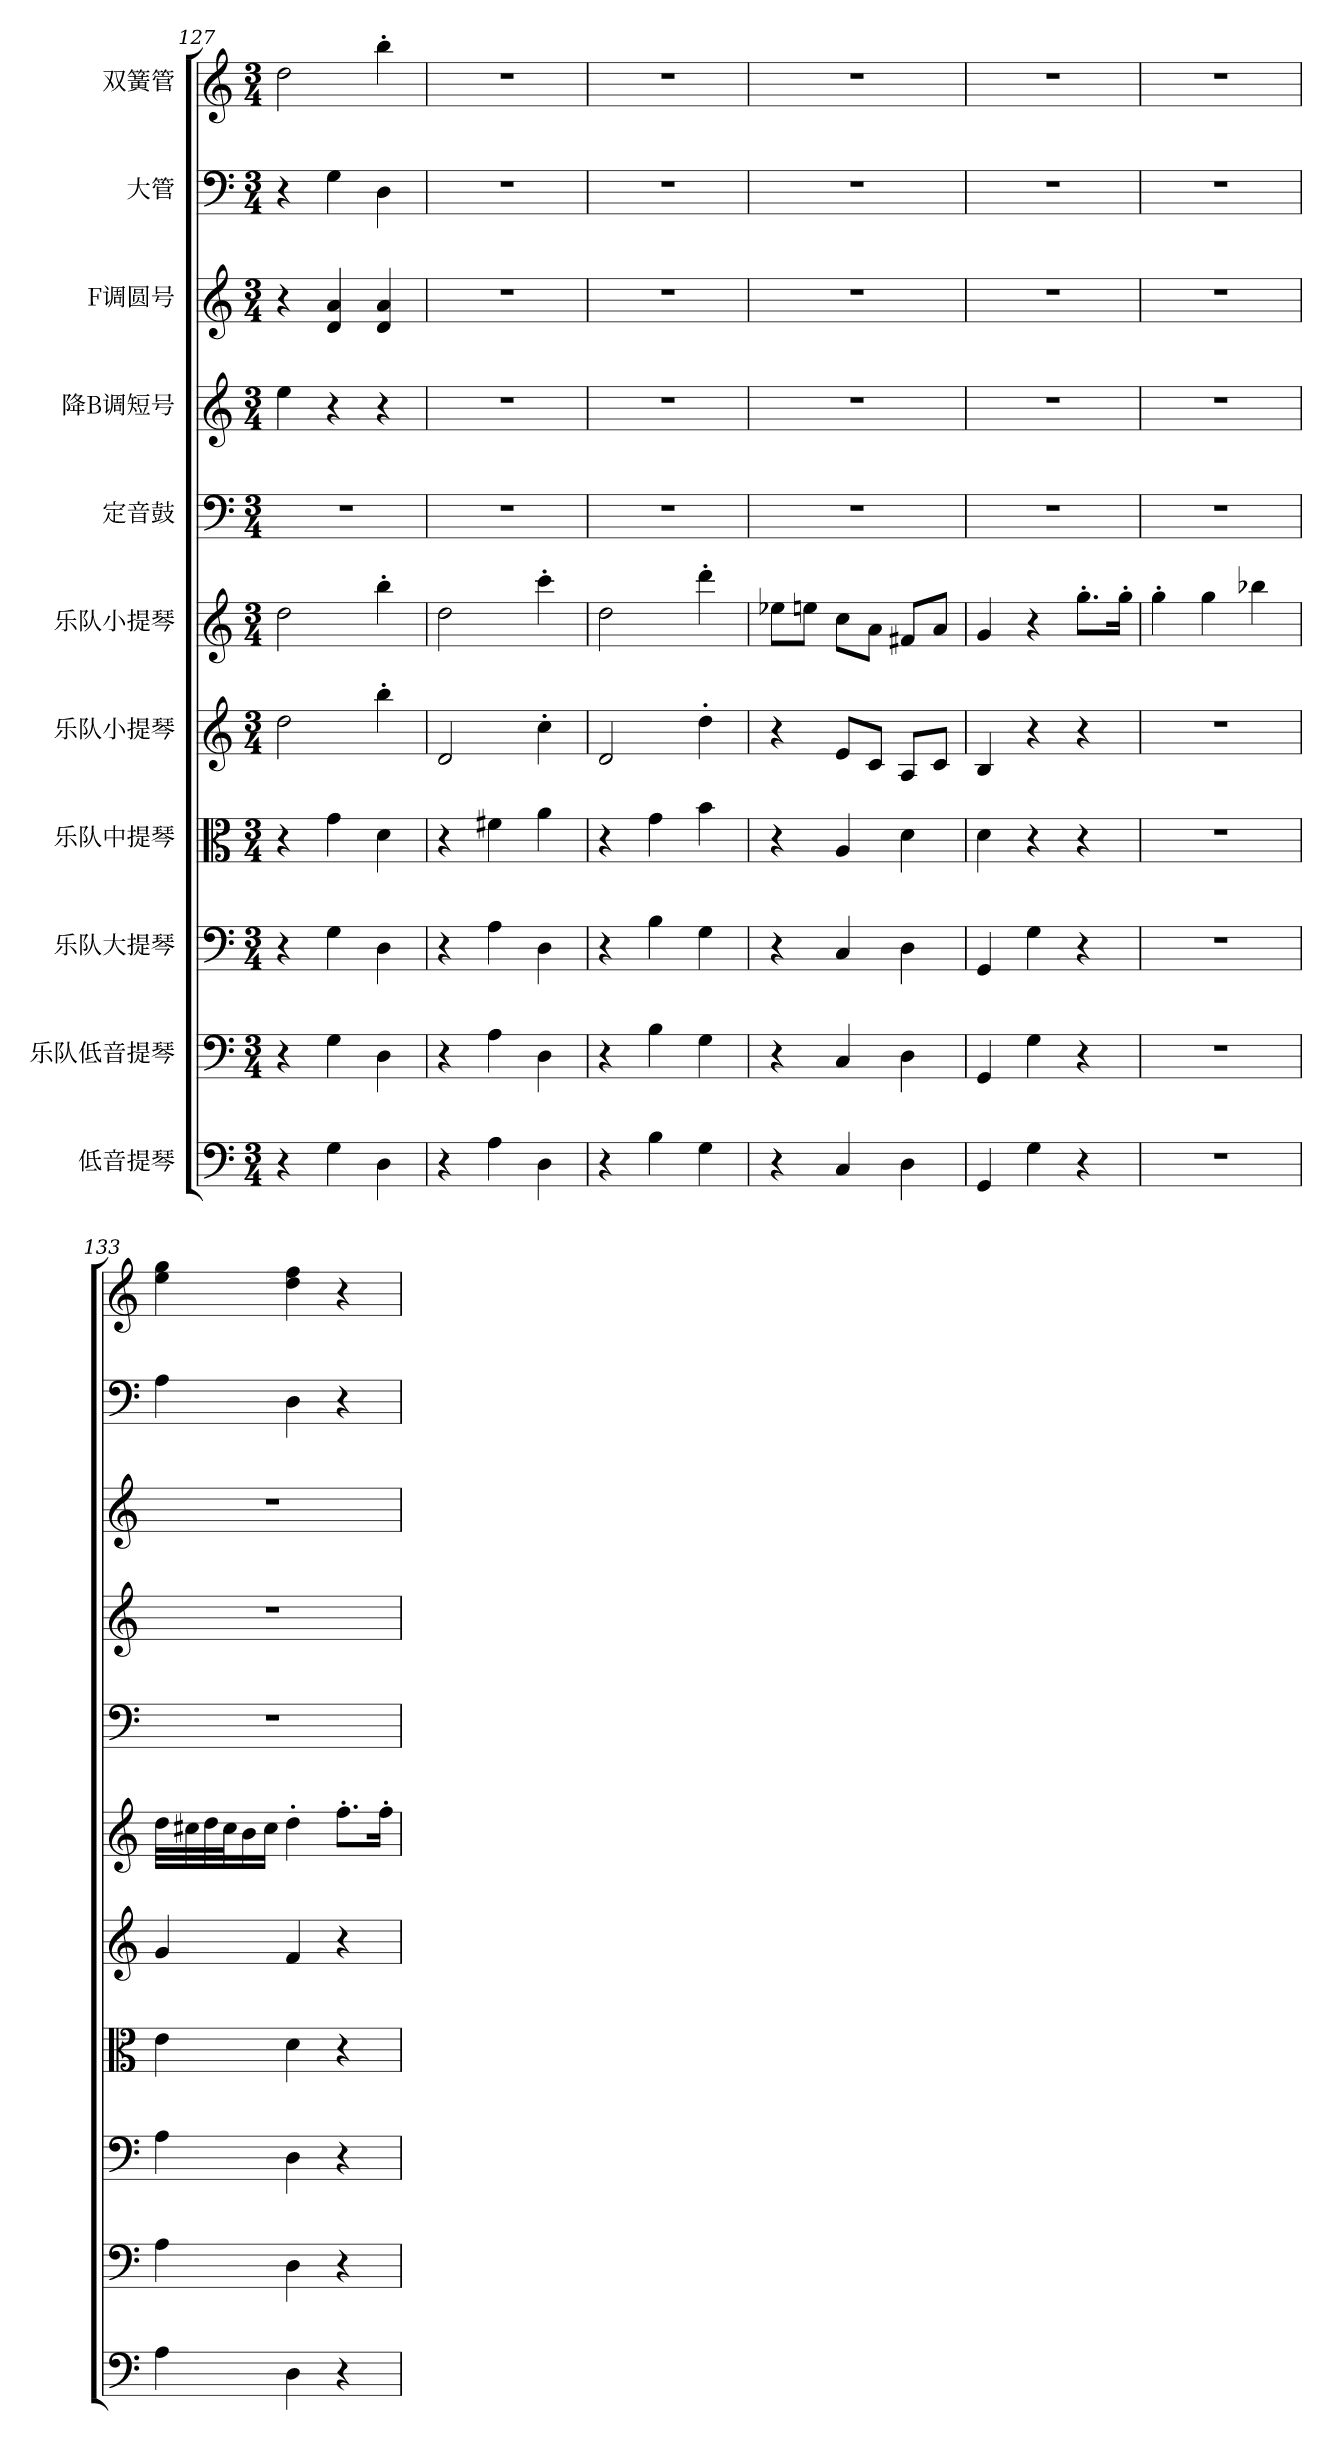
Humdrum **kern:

**kern	**kern	**kern	**kern	**kern	**kern	**kern	**kern	**kern	**kern	**kern
*part11	*part10	*part9	*part8	*part7	*part6	*part5	*part4	*part3	*part2	*part1
*staff11	*staff10	*staff9	*staff8	*staff7	*staff6	*staff5	*staff4	*staff3	*staff2	*staff1
*I"低音提琴	*I"乐队低音提琴	*I"乐队大提琴	*I"乐队中提琴	*I"乐队小提琴	*I"乐队小提琴	*I"定音鼓	*I"降B调短号	*I"F调圆号	*I"大管	*I"双簧管
*clefF4	*clefF4	*clefF4	*clefC3	*clefG2	*clefG2	*clefF4	*clefG2	*clefG2	*clefF4	*clefG2
*ITrd7c12	*ITrd7c12	*	*	*	*	*	*ITrd1c2	*ITrd4c7	*	*
*k[]	*k[]	*k[]	*k[]	*k[]	*k[]	*k[]	*k[b-e-]	*k[b-]	*k[]	*k[]
*M3/4	*M3/4	*M3/4	*M3/4	*M3/4	*M3/4	*M3/4	*M3/4	*M3/4	*M3/4	*M3/4
=127	=127	=127	=127	=127	=127	=127	=127	=127	=127	=127
4r	4r	4r	4r	2dd\	2dd\	2.r	4dd\	4r	4r	2dd\
4GG\	4GG\	4G\	4g\	.	.	.	4r	4G/ 4d/	4G\	.
4DD\	4DD\	4D\	4d\	4bb'\	4bb'\	.	4r	4G/ 4d/	4D\	4bb'\
=128	=128	=128	=128	=128	=128	=128	=128	=128	=128	=128
4r	4r	4r	4r	2d/	2dd\	2.r	2.r	2.r	2.r	2.r
4AA\	4AA\	4A\	4f#X\	.	.	.	.	.	.	.
4DD\	4DD\	4D\	4a\	4cc'\	4ccc'\	.	.	.	.	.
=129	=129	=129	=129	=129	=129	=129	=129	=129	=129	=129
4r	4r	4r	4r	2d/	2dd\	2.r	2.r	2.r	2.r	2.r
4BB\	4BB\	4B\	4g\	.	.	.	.	.	.	.
4GG\	4GG\	4G\	4b\	4dd'\	4ddd'\	.	.	.	.	.
=130	=130	=130	=130	=130	=130	=130	=130	=130	=130	=130
4r	4r	4r	4r	4r	8ee-X\L	2.r	2.r	2.r	2.r	2.r
.	.	.	.	.	8een\J	.	.	.	.	.
4CC/	4CC/	4C/	4A/	8e/L	8cc\L	.	.	.	.	.
.	.	.	.	8c/J	8a\J	.	.	.	.	.
4DD\	4DD\	4D\	4d\	8A/L	8f#X/L	.	.	.	.	.
.	.	.	.	8c/J	8a/J	.	.	.	.	.
!!LO:PB:g=z
=131	=131	=131	=131	=131	=131	=131	=131	=131	=131	=131
*	*	*	*	*	*	*	*	*	*	*MM128
4GGG/	4GGG/	4GG/	4d\	4B/	4g/	2.r	2.r	2.r	2.r	2.r
4GG\	4GG\	4G\	4r	4r	4r	.	.	.	.	.
4r	4r	4r	4r	4r	8.gg'\L	.	.	.	.	.
.	.	.	.	.	16gg'\Jk	.	.	.	.	.
=132	=132	=132	=132	=132	=132	=132	=132	=132	=132	=132
*	*	*	*	*	*	*	*	*	*	*MM132
2.r	2.r	2.r	2.r	2.r	4gg'\	2.r	2.r	2.r	2.r	2.r
.	.	.	.	.	4gg\	.	.	.	.	.
.	.	.	.	.	4bb-X\	.	.	.	.	.
=133	=133	=133	=133	=133	=133	=133	=133	=133	=133	=133
4AA\	4AA\	4A\	4e\	4g/	32dd\LLL	2.r	2.r	2.r	4A\	4ee\ 4gg\
.	.	.	.	.	32cc#X\	.	.	.	.	.
.	.	.	.	.	32dd\	.	.	.	.	.
.	.	.	.	.	32cc#\J	.	.	.	.	.
.	.	.	.	.	16b\	.	.	.	.	.
.	.	.	.	.	16cc#\JJ	.	.	.	.	.
4DD\	4DD\	4D\	4d\	4f/	4dd'\	.	.	.	4D\	4dd\ 4ff\
4r	4r	4r	4r	4r	8.ff'\L	.	.	.	4r	4r
.	.	.	.	.	16ff'\Jk	.	.	.	.	.
=	=	=	=	=	=	=	=	=	=	=
*-	*-	*-	*-	*-	*-	*-	*-	*-	*-	*-
